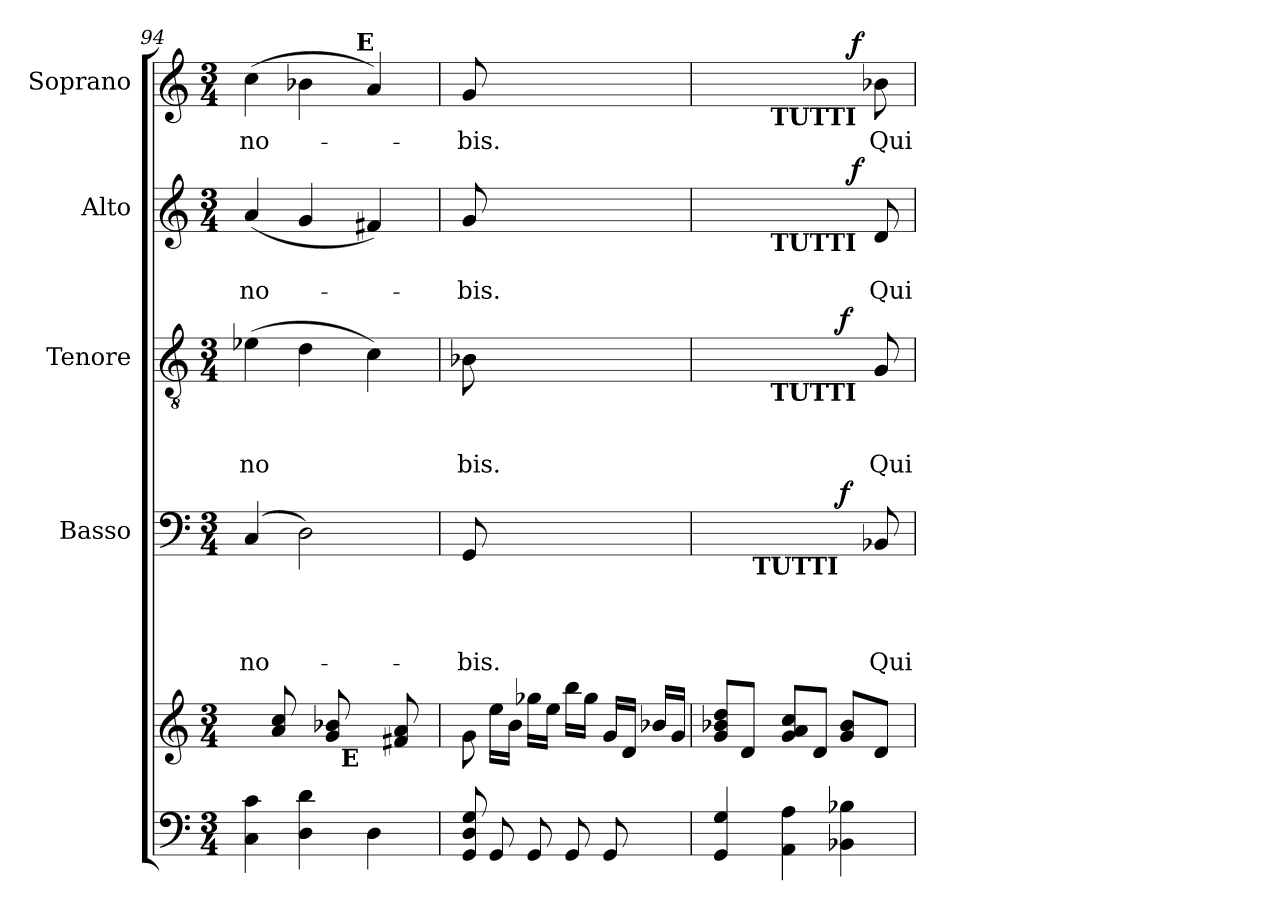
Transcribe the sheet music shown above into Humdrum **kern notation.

**kern	**kern	**kern	**text	**text	**text	**text	**dynam	**kern	**text	**text	**text	**dynam	**kern	**text	**text	**dynam	**kern	**text	**dynam
*part6	*part5	*part4	*part4	*part4	*part4	*part4	*part4	*part3	*part3	*part3	*part3	*part3	*part2	*part2	*part2	*part2	*part1	*part1	*part1
*staff6	*staff5	*staff4	*staff4	*staff4	*staff4	*staff4	*staff4	*staff3	*staff3	*staff3	*staff3	*staff3	*staff2	*staff2	*staff2	*staff2	*staff1	*staff1	*staff1
*	*	*I"Basso	*	*	*	*	*	*I"Tenore	*	*	*	*	*I"Alto	*	*	*	*I"Soprano	*	*
*clefF4	*clefG2	*clefF4	*	*	*	*	*	*clefGv2	*	*	*	*	*clefG2	*	*	*	*clefG2	*	*
*k[]	*k[]	*k[]	*	*	*	*	*	*k[]	*	*	*	*	*k[]	*	*	*	*k[]	*	*
*C:	*C:	*C:	*	*	*	*	*	*C:	*	*	*	*	*C:	*	*	*	*C:	*	*
*M3/4	*M3/4	*M3/4	*	*	*	*	*	*M3/4	*	*	*	*	*M3/4	*	*	*	*M3/4	*	*
=94	=94	=94	=94	=94	=94	=94	=94	=94	=94	=94	=94	=94	=94	=94	=94	=94	=94	=94	=94
!	!	!	!	!	!	!LO:LY:b	!	!	!	!	!LO:LY:b	!	!	!	!LO:LY:b	!	!	!LO:LY:b	!
*	*^	*	*	*	*	*	*	*	*	*	*	*	*	*	*	*	*^	*	*
4C\ 4c\	8ryy	4ryy	(<4C/	.	.	.	no-	.	(>4e-X\	.	.	no	.	(<4a/	.	no-	.	(>4cc\	4...ryy	no-	.
.	8a/ 8cc/	.	.	.	.	.	.	.	.	.	.	.	.	.	.	.	.	.	.	.	.
4D\ 4d\	8ryy	8ryy	2D\)	.	.	.	.	.	4d\	.	.	.	.	4g/	.	.	.	4b-X\	.	.	.
.	8g/ 8b-X/	32.ryy	.	.	.	.	.	.	.	.	.	.	.	.	.	.	.	.	.	.	.
!	!	!LO:TX:b:B:t=E	!	!	!	!	!	!	!	!	!	!	!	!	!	!	!	!	!	!	!
.	.	4ryy	.	.	.	.	.	.	.	.	.	.	.	.	.	.	.	.	.	.	.
!	!	!	!	!	!	!	!	!	!	!	!	!	!	!	!	!	!	!	!LO:TX:a:B:t=E	!	!
.	.	.	.	.	.	.	.	.	.	.	.	.	.	.	.	.	.	.	4ryy	.	.
4D\	8ryy	.	.	.	.	.	.	.	4c\)	.	.	.	.	4f#X/)	.	.	.	4a/)	.	.	.
.	8f#X/ 8a/	.	.	.	.	.	.	.	.	.	.	.	.	.	.	.	.	.	.	.	.
.	.	16ryy	.	.	.	.	.	.	.	.	.	.	.	.	.	.	.	.	.	.	.
.	.	.	.	.	.	.	.	.	.	.	.	.	.	.	.	.	.	.	32ryy	.	.
.	.	64ryy	.	.	.	.	.	.	.	.	.	.	.	.	.	.	.	.	.	.	.
=95	=95	=95	=95	=95	=95	=95	=95	=95	=95	=95	=95	=95	=95	=95	=95	=95	=95	=95	=95	=95	=95
!	!	!	!	!	!	!	!LO:LY:b	!	!	!	!	!LO:LY:b	!	!	!	!LO:LY:b	!	!	!	!LO:LY:b	!
*	*v	*v	*	*	*	*	*	*	*	*	*	*	*	*	*	*	*	*v	*v	*	*
8GG/ 8D/ 8G/	8g\	8GG/	.	.	.	-bis.	.	8B-X\	.	.	bis.	.	8g/	.	-bis.	.	8g/	-bis.	.
8GG/	16ee\LL	2ryy	.	.	.	.	.	2ryy	.	.	.	.	2ryy	.	.	.	2ryy	.	.
.	16b\JJ	.	.	.	.	.	.	.	.	.	.	.	.	.	.	.	.	.	.
8GG/	16gg-X\LL	.	.	.	.	.	.	.	.	.	.	.	.	.	.	.	.	.	.
.	16ee\JJ	.	.	.	.	.	.	.	.	.	.	.	.	.	.	.	.	.	.
8GG/	16bb\LL	.	.	.	.	.	.	.	.	.	.	.	.	.	.	.	.	.	.
.	16gg-\JJ	.	.	.	.	.	.	.	.	.	.	.	.	.	.	.	.	.	.
8GG/	16g/LL	.	.	.	.	.	.	.	.	.	.	.	.	.	.	.	.	.	.
.	16d/JJ	.	.	.	.	.	.	.	.	.	.	.	.	.	.	.	.	.	.
8ryy	16b-X/LL	8ryy	.	.	.	.	.	8ryy	.	.	.	.	8ryy	.	.	.	8ryy	.	.
.	16g/JJ	.	.	.	.	.	.	.	.	.	.	.	.	.	.	.	.	.	.
!!LO:LB:g=z
=96	=96	=96	=96	=96	=96	=96	=96	=96	=96	=96	=96	=96	=96	=96	=96	=96	=96	=96	=96
*	*	*^	*	*	*	*	*	*^	*	*	*	*	*^	*	*	*	*^	*	*
*	*	*	*	*	*	*	*	*	*	*	*	*	*	*	*	*^	*	*	*	*	*^	*	*
4GG/ 4G/	8g/ 8b-X/ 8dd/L	2ryy	8ryy	.	.	.	.	.	2ryy	8..ryy	.	.	.	.	2ryy	2ryy	8..ryy	.	.	.	2ryy	2ryy	8..ryy	.	.
.	8d/J	.	32ryy	.	.	.	.	.	.	.	.	.	.	.	.	.	.	.	.	.	.	.	.	.	.
!	!	!	!LO:TX:b:B:t=TUTTI	!	!	!	!	!	!	!	!	!	!	!	!	!	!	!	!	!	!	!	!	!	!
.	.	.	2ryy	.	.	.	.	.	.	.	.	.	.	.	.	.	.	.	.	.	.	.	.	.	.
!	!	!	!	!	!	!	!	!	!	!	!	!	!	!	!	!	!	!	!	!	!	!	!LO:TX:b:B:t=TUTTI	!	!
!	!	!	!	!	!	!	!	!	!	!	!	!	!	!	!	!	!LO:TX:b:B:t=TUTTI	!	!	!	!	!	!	!	!
!	!	!	!	!	!	!	!	!	!	!LO:TX:b:B:t=TUTTI	!	!	!	!	!	!	!	!	!	!	!	!	!	!	!
.	.	.	.	.	.	.	.	.	.	2ryy	.	.	.	.	.	.	2ryy	.	.	.	.	.	2ryy	.	.
4AA\ 4A\	8g/ 8a/ 8cc/L	.	.	.	.	.	.	.	.	.	.	.	.	.	.	.	.	.	.	.	.	.	.	.	.
.	8d/J	.	.	.	.	.	.	.	.	.	.	.	.	.	.	.	.	.	.	.	.	.	.	.	.
!	!	!	!	!	!	!	!	!LO:DY:a	!	!	!	!	!	!LO:DY:a	!	!	!	!	!	!	!	!	!	!	!
4BB-X\ 4B-X\	8g/ 8b-/L	8ryy	.	.	.	.	.	f	8ryy	.	.	.	.	f	8ryy	32ryy	.	.	.	.	8ryy	32ryy	.	.	.
!	!	!	!	!	!	!	!	!	!	!	!	!	!	!	!	!	!	!	!	!LO:DY:a	!	!	!	!	!LO:DY:a
.	.	.	.	.	.	.	.	.	.	.	.	.	.	.	.	8..ryy	.	.	.	f	.	8..ryy	.	.	f
!	!	!	!	!	!	!	!LO:LY:b	!	!	!	!	!	!LO:LY:b	!	!	!	!	!	!LO:LY:b	!	!	!	!	!LO:LY:b	!
.	8d/J	8BB-X/	.	.	.	.	Qui	.	8G/	.	.	.	Qui	.	8d/	.	.	.	Qui	.	8b-X\	.	.	Qui	.
.	.	.	16.ryy	.	.	.	.	.	.	.	.	.	.	.	.	.	.	.	.	.	.	.	.	.	.
.	.	.	.	.	.	.	.	.	.	32ryy	.	.	.	.	.	.	32ryy	.	.	.	.	.	32ryy	.	.
*	*	*v	*v	*	*	*	*	*	*	*	*	*	*	*	*v	*v	*v	*	*	*	*v	*v	*v	*	*
*	*	*	*	*	*	*	*	*v	*v	*	*	*	*	*	*	*	*	*	*	*
=	=	=	=	=	=	=	=	=	=	=	=	=	=	=	=	=	=	=	=
*-	*-	*-	*-	*-	*-	*-	*-	*-	*-	*-	*-	*-	*-	*-	*-	*-	*-	*-	*-
